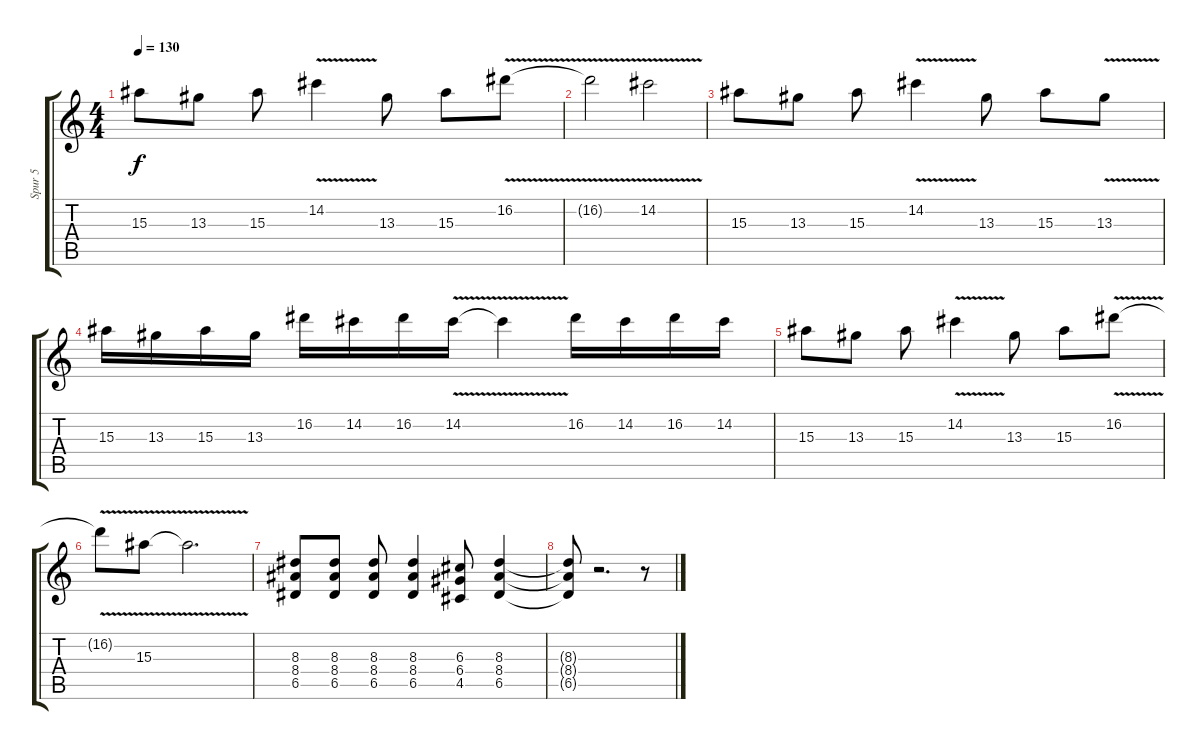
\track ("Spur 5" "Spur 5") {instrument distortionguitar}
\staff {score tabs}
\tuning (E4 B3 G3 D3 A2 E2) {hide}
\ts (4 4)
\tempo 130
\clef g2
\ks c
15.3.8{dy f} 13.3.8 15.3.8 14.2{v}.4 13.3.8 15.3.8 16.2{v}.8 |
16.2{t}.2 14.2{v}.2 |
15.3.8 13.3.8 15.3.8 14.2{v}.4 13.3.8 15.3.8 13.3{v}.8 |
15.3.16 13.3.16 15.3.16 13.3.16 16.2.16 14.2.16 16.2.16 14.2{v}.16 14.2{t}.4 16.2.16 14.2.16 16.2.16 14.2.16 |
15.3.8 13.3.8 15.3.8 14.2{v}.4 13.3.8 15.3.8 16.2{v}.8 |
16.2{t}.8 15.3{v}.8 15.3{t}.2{d} |
(8.3 8.4 6.5).8 (8.3 8.4 6.5).8 (8.3 8.4 6.5).8 (8.3 8.4 6.5).4 (6.3 6.4 4.5).8 (8.3 8.4 6.5).4 |
(8.3{t} 8.4{t} 6.5{t}).8 r.2{d} r.8
